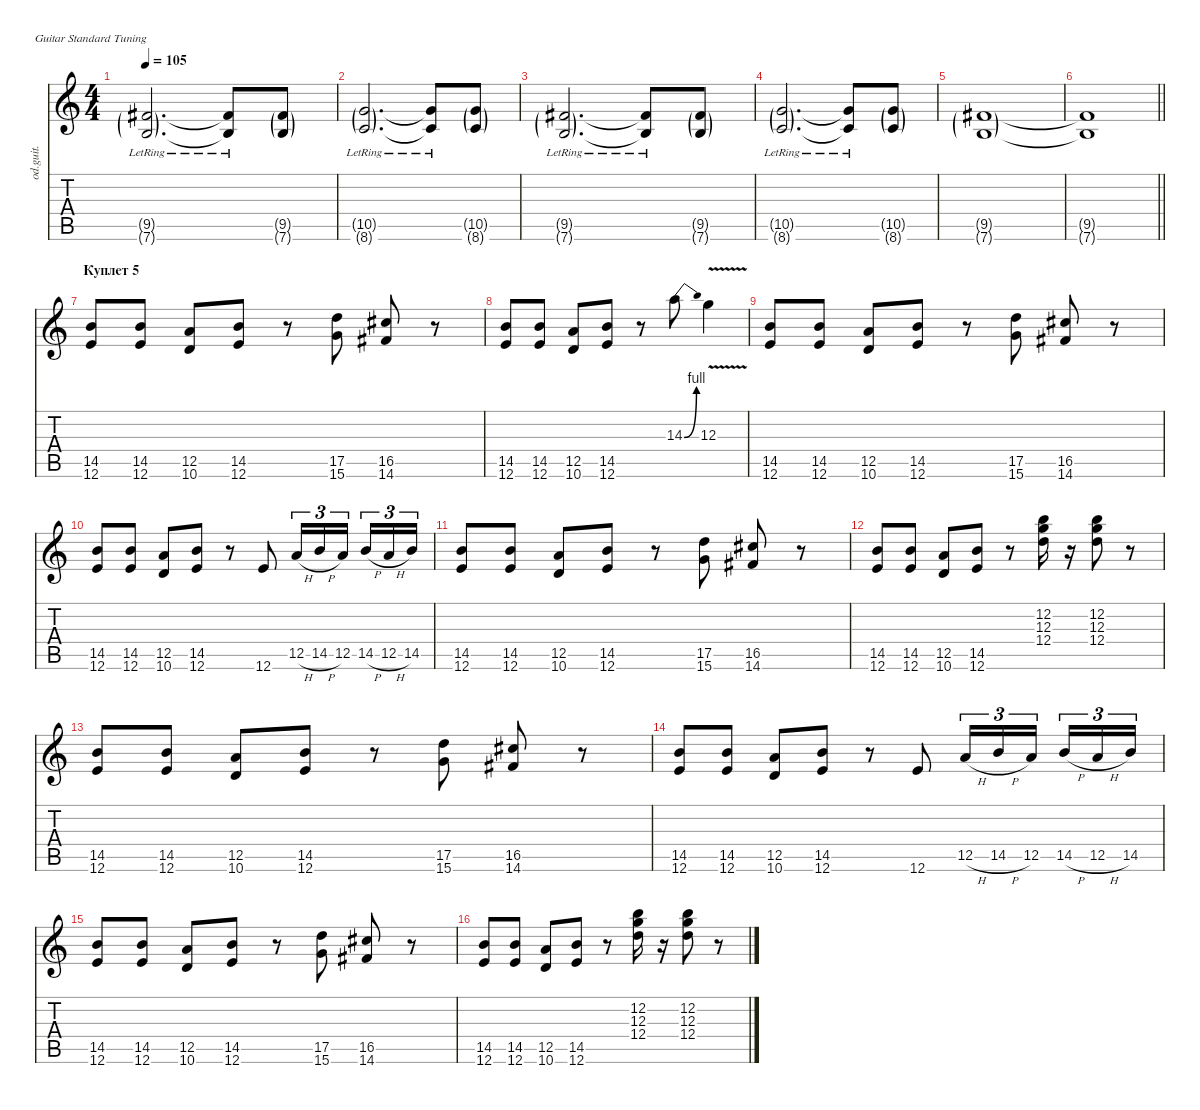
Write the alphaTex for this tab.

\defaultSystemsLayout 4
\hideDynamics
\bracketExtendMode nobrackets
\track ("Гитара осн." "od.guit.") {instrument overdrivenguitar}
\staff {score tabs}
\tuning (E4 B3 G3 D3 A2 E2)
\ts (4 4)
\tempo 105
\clef g2
\ks c
(9.5{g lr acc #} 7.6{g lr}).2{d dy p} (9.5{lr t acc #} 7.6{lr t}).8{dy pp} (9.5{g acc #} 7.6{g}).8{dy p} |
(10.5{g lr} 8.6{g lr}).2{d} (10.5{lr t} 8.6{lr t}).8{dy pp} (10.5{g} 8.6{g}).8{dy p} |
(9.5{g lr acc #} 7.6{g lr}).2{d} (9.5{lr t acc #} 7.6{lr t}).8{dy pp} (9.5{g acc #} 7.6{g}).8{dy p} |
(10.5{g lr} 8.6{g lr}).2{d} (10.5{lr t} 8.6{lr t}).8{dy pp} (10.5{g} 8.6{g}).8{dy p} |
(9.5{g acc #} 7.6{g}).1 |
\barLineRight lightlight
(9.5{t acc #} 7.6{t}).1{dy f} |
\section ("" "Куплет 5")
(14.5 12.6).8 (14.5 12.6).8 (12.5 10.6).8 (14.5 12.6).8 r.8 (17.5 15.6).8 (16.5{acc #} 14.6{acc #}).8 r.8 |
(14.5 12.6).8 (14.5 12.6).8 (12.5 10.6).8 (14.5 12.6).8 r.8 14.3{be (bend 0 0 15 4)}.8 12.3{v}.4 |
(14.5 12.6).8 (14.5 12.6).8 (12.5 10.6).8 (14.5 12.6).8 r.8 (17.5 15.6).8 (16.5{acc #} 14.6{acc #}).8 r.8 |
(14.5 12.6).8 (14.5 12.6).8 (12.5 10.6).8 (14.5 12.6).8 r.8 12.6.8 12.5{h}.16{tu (3 2)} 14.5{h}.16{tu (3 2)} 12.5.16{tu (3 2)} 14.5{h}.16{tu (3 2)} 12.5{h}.16{tu (3 2)} 14.5.16{tu (3 2)} |
(14.5 12.6).8 (14.5 12.6).8 (12.5 10.6).8 (14.5 12.6).8 r.8 (17.5 15.6).8 (16.5{acc #} 14.6{acc #}).8 r.8 |
(14.5 12.6).8 (14.5 12.6).8 (12.5 10.6).8 (14.5 12.6).8 r.8 (12.2 12.3 12.4).16 r.16 (12.2 12.3 12.4).8 r.8 |
(14.5 12.6).8 (14.5 12.6).8 (12.5 10.6).8 (14.5 12.6).8 r.8 (17.5 15.6).8 (16.5{acc #} 14.6{acc #}).8 r.8 |
(14.5 12.6).8 (14.5 12.6).8 (12.5 10.6).8 (14.5 12.6).8 r.8 12.6.8 12.5{h}.16{tu (3 2)} 14.5{h}.16{tu (3 2)} 12.5.16{tu (3 2)} 14.5{h}.16{tu (3 2)} 12.5{h}.16{tu (3 2)} 14.5.16{tu (3 2)} |
(14.5 12.6).8 (14.5 12.6).8 (12.5 10.6).8 (14.5 12.6).8 r.8 (17.5 15.6).8 (16.5{acc #} 14.6{acc #}).8 r.8 |
(14.5 12.6).8 (14.5 12.6).8 (12.5 10.6).8 (14.5 12.6).8 r.8 (12.2 12.3 12.4).16 r.16 (12.2 12.3 12.4).8 r.8
